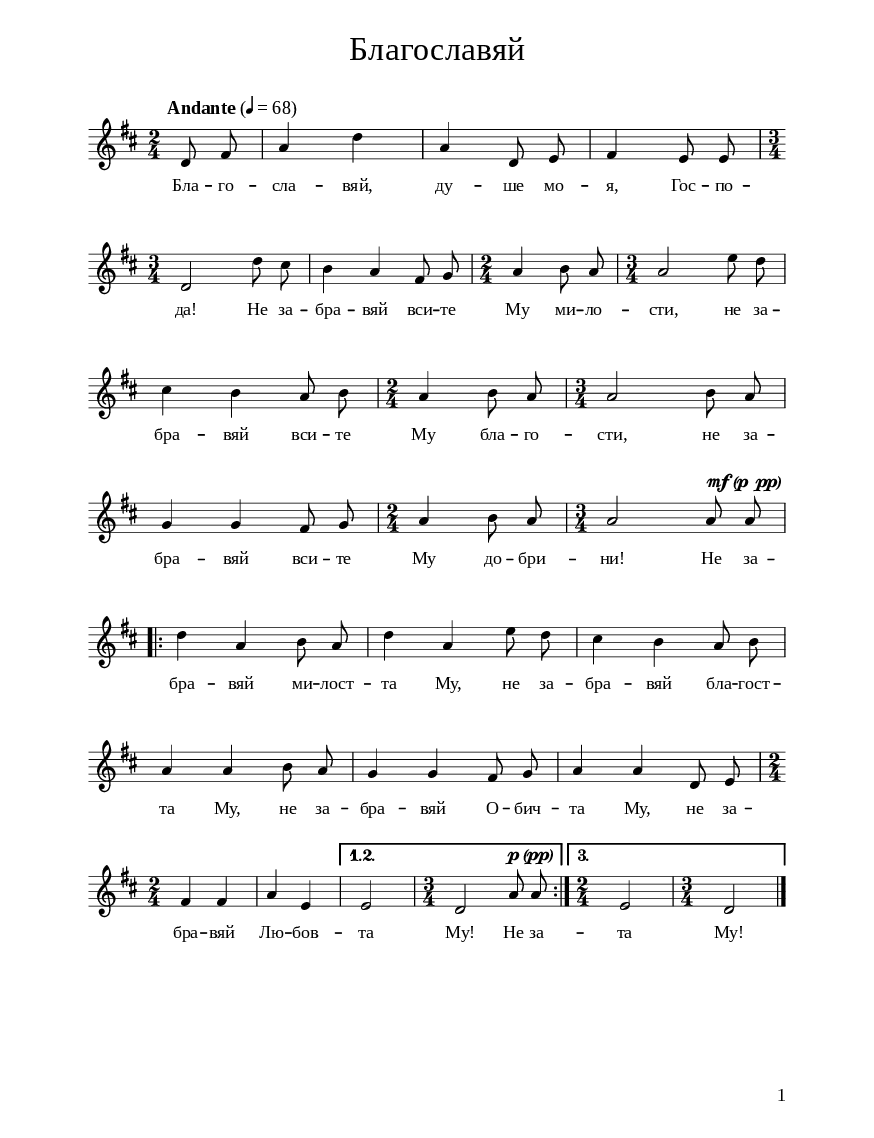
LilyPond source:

\version "2.24.2"

% include paper part and global functions
\include "include/globals.ily"

\bookpart {
  \label #'ref024
  \tocItem \markup "Благославяй – Blagoslavjaj"
  \include "include/bookpart-paper.ily"
  \score {
    \include "include/score-layout.ily"

    \new Voice \absolute {
      \clef treble
      \key d \major
      \time 2/4
      \tempoFunc "Andante" 4 "68"
      \autoBeamOff
      \partial 4
      \autoBeamOff

      d'8 fis'8 | a'4 d''4 | a'4 d'8 e'8 | fis'4 e'8 e'8 \break |
      \time 3/4  d'2 d''8 cis''8 | b'4 a'4 fis'8 g'8 | \time 2/4  a'4 b'8 a'8 | \time 3/4  a'2 e''8 d''8 \break |
      cis''4 b'4 a'8 b'8| \time 2/4 a'4 b'8 a'8 | \time 3/4 a'2 b'8 a'8 |\break
      g'4 g'4 fis'8 g'8 | \time 2/4  a'4 b'8 a'8 | \time 3/4  a'2
      a'8 a'8^\markup {
        \center-align \concat {
          \dynamic mf
          \normal-text { \bold { \italic " (" } }
          \dynamic p
          \normal-text { \bold { \italic "  " } }
          \dynamic pp
          \normal-text { \bold { \italic ")" } }
        }
      } \break
      \repeat volta 3 {
        d''4 a'4 b'8 a'8 |  d''4 a'4 e''8 d''8 |  cis''4 b'4 a'8 b'8 \break |
        a'4 a'4 b'8 a'8 | g'4 g'4 fis'8 g'8 | a'4 a'4 d'8 e'8 \time 2/4 \break |
        fis'4 fis'4 | a'4  e'4 |
      } \alternative {
        {
          e'2  | \time 3/4 d'2 a'8  a'8^\markup {
            \center-align \concat {
              \dynamic p
              \normal-text { \bold { \italic " (" } }
              \dynamic pp
              \normal-text { \bold { \italic ")" } }
            }
          } |
        }
        { \time 2/4 e'2 | \time 3/4  d'2 \bar "|." }
      }
    }

    \addlyrics {
      Бла -- го --
      сла -- вяй, ду -- ше мо -- я, Гос -- по -- да!
      Не за -- бра -- вяй вси -- те Му ми -- ло --
      сти, не за -- бра -- вяй вси -- те Му бла -- го
      -- сти, не за -- бра -- вяй вси -- те Му до --
      бри -- ни! Не за -- бра -- вяй ми -- лост -- та
      Му, не за -- бра -- вяй бла -- гост -- та Му, не
      за -- бра -- вяй О -- бич -- та Му, не за -- бра
      -- вяй Лю -- бов -- та Му! Не за -- та Му!
    }

    \header {
      title = \titleFunc "Благославяй" "Blagoslavjaj"
    }

    \midi{}

  } % score

  \pageBreak


  % include foreign translation(s) of the song
  

} % bookpart
